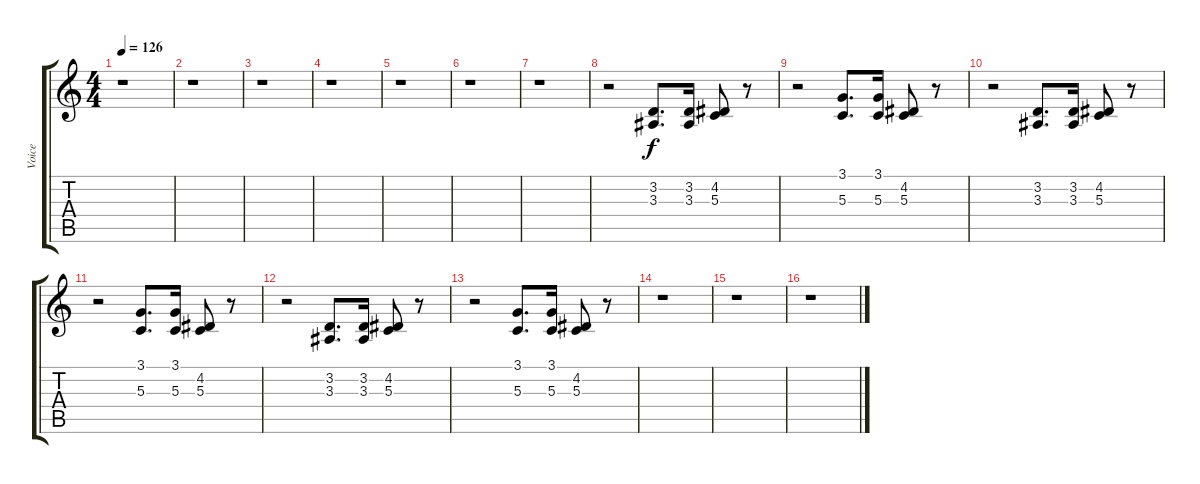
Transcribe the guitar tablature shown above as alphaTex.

\track ("Voice" "Voice") {instrument stringensemble1}
\staff {score tabs}
\tuning (E4 B3 G3 D3 A2 E2) {hide}
\ts (4 4)
\tempo 126
\clef g2
\ks c
r.1{dy f} |
r.1 |
r.1 |
r.1 |
r.1 |
r.1 |
r.1 |
r.2 (3.2 3.3).8{d} (3.2 3.3).16 (4.2 5.3).8 r.8 |
r.2 (3.1 5.3).8{d} (3.1 5.3).16 (4.2 5.3).8 r.8 |
r.2 (3.2 3.3).8{d} (3.2 3.3).16 (4.2 5.3).8 r.8 |
r.2 (3.1 5.3).8{d} (3.1 5.3).16 (4.2 5.3).8 r.8 |
r.2 (3.2 3.3).8{d} (3.2 3.3).16 (4.2 5.3).8 r.8 |
r.2 (3.1 5.3).8{d} (3.1 5.3).16 (4.2 5.3).8 r.8 |
r.1 |
r.1 |
r.1
